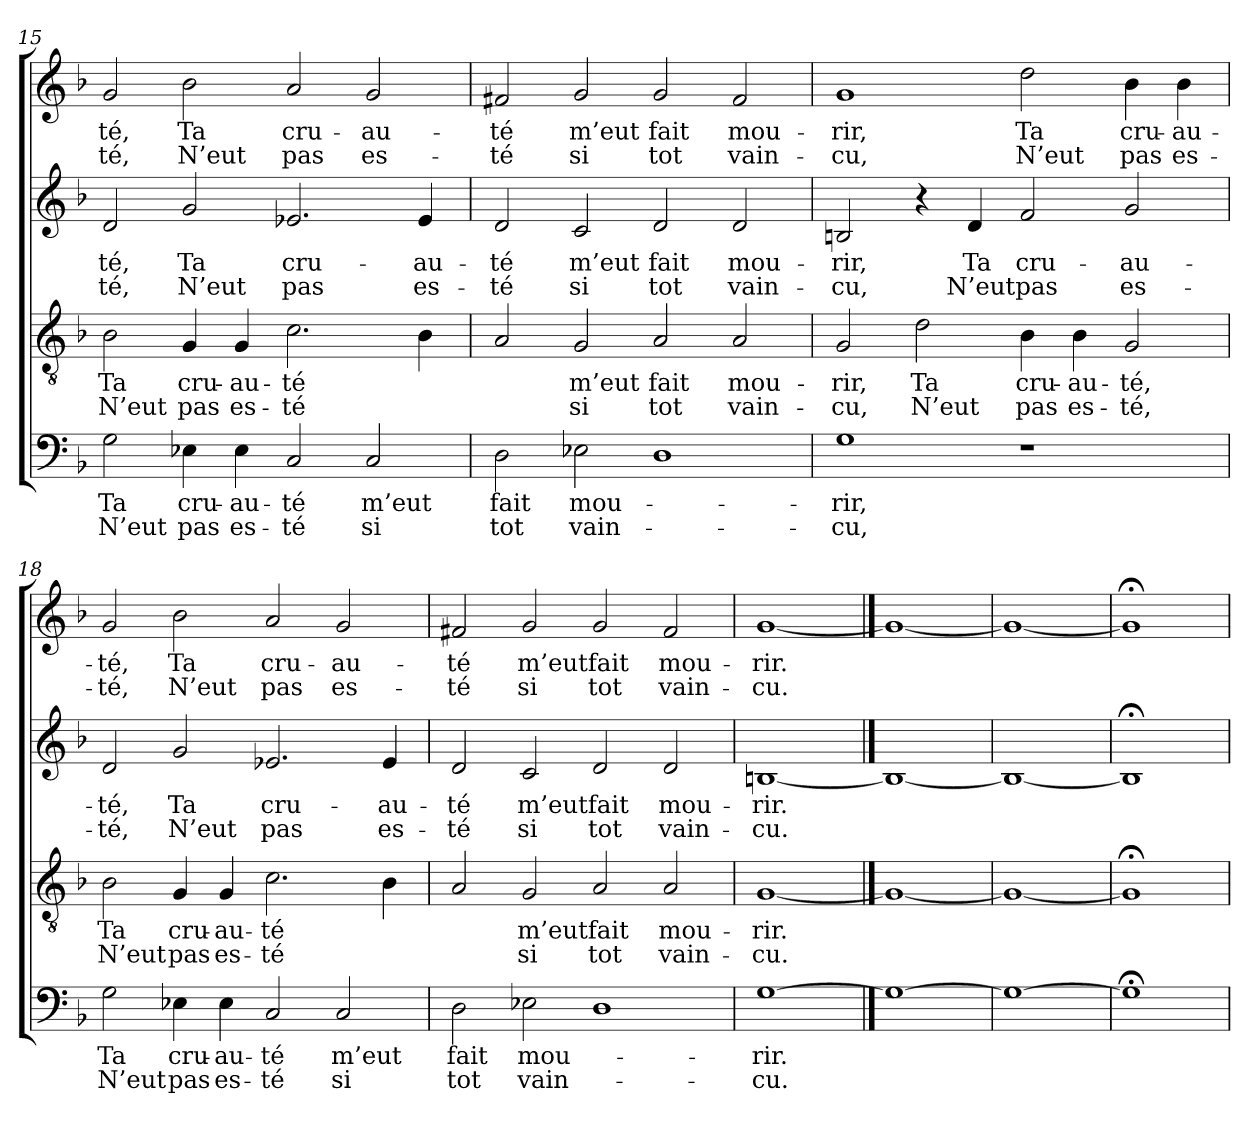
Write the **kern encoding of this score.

**kern	**text	**text	**kern	**text	**text	**kern	**text	**text	**kern	**text	**text
*part4	*part4	*part4	*part3	*part3	*part3	*part2	*part2	*part2	*part1	*part1	*part1
*staff4	*staff4	*staff4	*staff3	*staff3	*staff3	*staff2	*staff2	*staff2	*staff1	*staff1	*staff1
*clefF4	*	*	*clefGv2	*	*	*clefG2	*	*	*clefG2	*	*
*k[b-]	*	*	*k[b-]	*	*	*k[b-]	*	*	*k[b-]	*	*
=15	=15	=15	=15	=15	=15	=15	=15	=15	=15	=15	=15
2G	Ta	N’eut	2B-	Ta	N’eut	2d	-té,	-té,	2g	-té,	-té,
4E-X	cru-	pas	4G	cru-	pas	2g	Ta	N’eut	2b-	Ta	N’eut
4E-	-au-	es-	4G	-au-	es-	.	.	.	.	.	.
2C	-té	-té	2.c	-té	-té	2.e-X	cru-	pas	2a	cru-	pas
2C	m’eut	si	.	.	.	.	.	.	2g	-au-	es-
.	.	.	4B-	.	.	4e-	-au-	es-	.	.	.
=16	=16	=16	=16	=16	=16	=16	=16	=16	=16	=16	=16
2D	fait	tot	2A	.	.	2d	-té	-té	2f#X	-té	-té
2E-X	mou-	vain-	2G	m’eut	si	2c	m’eut	si	2g	m’eut	si
1D	.	.	2A	fait	tot	2d	fait	tot	2g	fait	tot
.	.	.	2A	mou-	vain-	2d	mou-	vain-	2f#	mou-	vain-
!!LO:LB:g=z
=17	=17	=17	=17	=17	=17	=17	=17	=17	=17	=17	=17
1G	-rir,	-cu,	2G	-rir,	-cu,	2Bn	-rir,	-cu,	1g	-rir,	-cu,
.	.	.	2d	Ta	N’eut	4r	.	.	.	.	.
.	.	.	.	.	.	4d	Ta	N’eut	.	.	.
1r	.	.	4B-	cru-	pas	2f	cru-	pas	2dd	Ta	N’eut
.	.	.	4B-	-au-	es-	.	.	.	.	.	.
.	.	.	2G	-té,	-té,	2g	-au-	es-	4b-	cru-	pas
.	.	.	.	.	.	.	.	.	4b-	-au-	es-
=18	=18	=18	=18	=18	=18	=18	=18	=18	=18	=18	=18
2G	Ta	N’eut	2B-	Ta	N’eut	2d	-té,	-té,	2g	-té,	-té,
4E-X	cru-	pas	4G	cru-	pas	2g	Ta	N’eut	2b-	Ta	N’eut
4E-	-au-	es-	4G	-au-	es-	.	.	.	.	.	.
2C	-té	-té	2.c	-té	-té	2.e-X	cru-	pas	2a	cru-	pas
2C	m’eut	si	.	.	.	.	.	.	2g	-au-	es-
.	.	.	4B-	.	.	4e-	-au-	es-	.	.	.
=19	=19	=19	=19	=19	=19	=19	=19	=19	=19	=19	=19
2D	fait	tot	2A	.	.	2d	-té	-té	2f#X	-té	-té
2E-X	mou-	vain-	2G	m’eut	si	2c	m’eut	si	2g	m’eut	si
1D	.	.	2A	fait	tot	2d	fait	tot	2g	fait	tot
.	.	.	2A	mou-	vain-	2d	mou-	vain-	2f#	mou-	vain-
=20	=20	=20	=20	=20	=20	=20	=20	=20	=20	=20	=20
[1G	-rir.	-cu.	[1G	-rir.	-cu.	[1Bn	-rir.	-cu.	[1g	-rir.	-cu.
==21	==21	==21	==21	==21	==21	==21	==21	==21	==21	==21	==21
1G_	.	.	1G_	.	.	1B_	.	.	1g_	.	.
=22	=22	=22	=22	=22	=22	=22	=22	=22	=22	=22	=22
1G_	.	.	1G_	.	.	1B_	.	.	1g_	.	.
=23	=23	=23	=23	=23	=23	=23	=23	=23	=23	=23	=23
1G;<]	.	.	1G;<]	.	.	1B;<]	.	.	1g;<]	.	.
=	=	=	=	=	=	=	=	=	=	=	=
*-	*-	*-	*-	*-	*-	*-	*-	*-	*-	*-	*-
